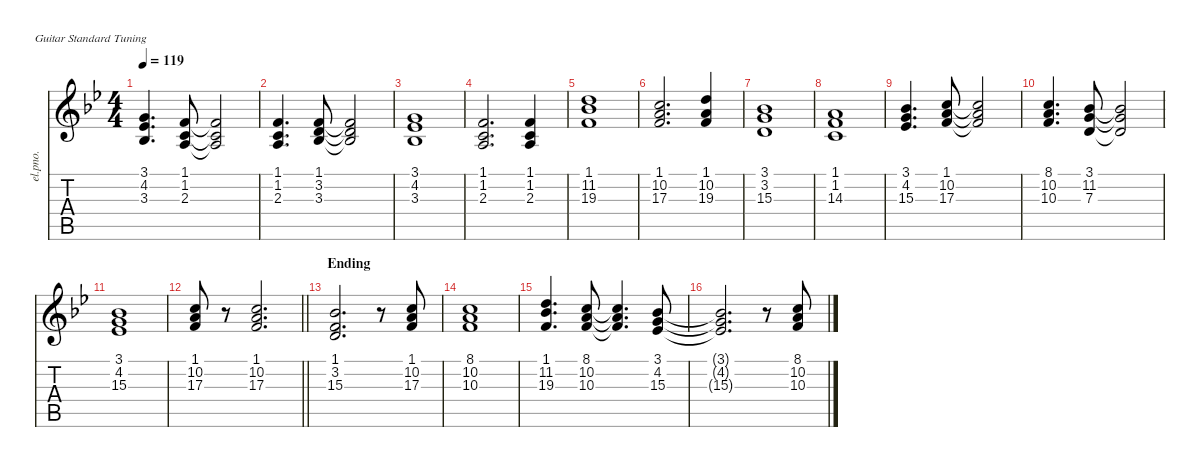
\defaultSystemsLayout 4
\hideDynamics
\bracketExtendMode nobrackets
\otherSystemsTrackNameOrientation horizontal
\track ("Syn." "el.pno.") {instrument electricgrandpiano}
\staff {score tabs}
\tuning (E4 B3 G3 D3 A2 E2)
\ts (4 4)
\tempo 119
\clef g2
\ks bb
(3.1{acc forcenatural} 4.2{acc b} 3.3{acc b}).4{d dy f} (1.1{acc forcenatural} 1.2{acc forcenatural} 2.3{acc forcenatural}).8 (1.1{t acc forcenatural} 1.2{t acc forcenatural} 2.3{t acc forcenatural}).2 |
(1.1{acc forcenatural} 1.2{acc forcenatural} 2.3{acc forcenatural}).4{d} (1.1{acc forcenatural} 3.2{acc forcenatural} 3.3{acc b}).8 (1.1{t acc forcenatural} 3.2{t acc forcenatural} 3.3{t acc b}).2 |
(3.1{acc forcenatural} 4.2{acc b} 3.3{acc b}).1 |
(1.1{acc forcenatural} 1.2{acc forcenatural} 2.3{acc forcenatural}).2{d} (1.1{acc forcenatural} 1.2{acc forcenatural} 2.3{acc forcenatural}).4 |
(1.1{acc forcenatural} 11.2{acc b} 19.3{acc forcenatural}).1 |
(1.1{acc forcenatural} 10.2{acc forcenatural} 17.3{acc forcenatural}).2{d} (1.1{acc forcenatural} 10.2{acc forcenatural} 19.3{acc forcenatural}).4 |
(3.1{acc forcenatural} 3.2{acc forcenatural} 15.3{acc b}).1 |
(1.1{acc forcenatural} 1.2{acc forcenatural} 14.3{acc forcenatural}).1 |
(3.1{acc forcenatural} 4.2{acc b} 15.3{acc b}).4{d} (1.1{acc forcenatural} 10.2{acc forcenatural} 17.3{acc forcenatural}).8 (1.1{t acc forcenatural} 10.2{t acc forcenatural} 17.3{t acc forcenatural}).2 |
(8.1{acc forcenatural} 10.2{acc forcenatural} 10.3{acc forcenatural}).4{d} (3.1{acc forcenatural} 11.2{acc b} 7.3{acc forcenatural}).8 (3.1{t acc forcenatural} 11.2{t acc b} 7.3{t acc forcenatural}).2 |
(3.1{acc forcenatural} 4.2{acc b} 15.3{acc b}).1 |
\barLineRight lightlight
(1.1{acc forcenatural} 10.2{acc forcenatural} 17.3{acc forcenatural}).8 r.8 (1.1{acc forcenatural} 10.2{acc forcenatural} 17.3{acc forcenatural}).2{d} |
\section ("" "Ending")
(1.1{acc forcenatural} 3.2{acc forcenatural} 15.3{acc b}).2{d} r.8 (1.1{acc forcenatural} 10.2{acc forcenatural} 17.3{acc forcenatural}).8 |
(8.1{acc forcenatural} 10.2{acc forcenatural} 10.3{acc forcenatural}).1 |
(1.1{acc forcenatural} 11.2{acc b} 19.3{acc forcenatural}).4{d} (8.1{acc forcenatural} 10.2{acc forcenatural} 10.3{acc forcenatural}).8 (8.1{t acc forcenatural} 10.2{t acc forcenatural} 10.3{t acc forcenatural}).4{d} (3.1{acc forcenatural} 4.2{acc b} 15.3{acc b}).8 |
(3.1{t acc forcenatural} 4.2{t acc b} 15.3{t acc b}).2{d} r.8 (8.1{acc forcenatural} 10.2{acc forcenatural} 10.3{acc forcenatural}).8
